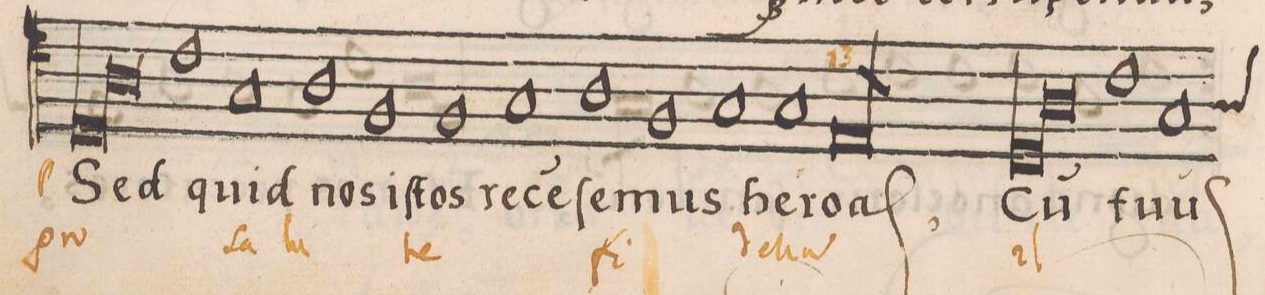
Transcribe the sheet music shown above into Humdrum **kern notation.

**kern	**text	**text
*I"TENOR	*	*
*clefC4	*	*
*k[]	*	*
*met(c)	*	*
*M2/1	*	*
1D	Sed	pro
1A	.	.
*Xlig	*	*
=50	=50	=50
1c	quid	.
1G	nos	ſa-
=51	=51	=51
1A	iſ-	-lu-
1F	-tos	.
=52	=52	=52
1F	re-	-te
1G	-ce(n)-	.
=53	=53	=53
1A	-ſe-	fi-
1F	-mus	.
=54	=54	=54
1G	he-	-de-
1G	-ro-	-li-
=55	=55	=55
0El	-as,	-u(m)
=56	=56	=56
*lig	*	*
1D	Cu(m)	il-
1A	.	.
*Xlig	*	*
=57	=57	=57
1c	tu-	.
*custos:A	*	*
1G	-us	.
=58	=58	=58
*-	*-	*-
